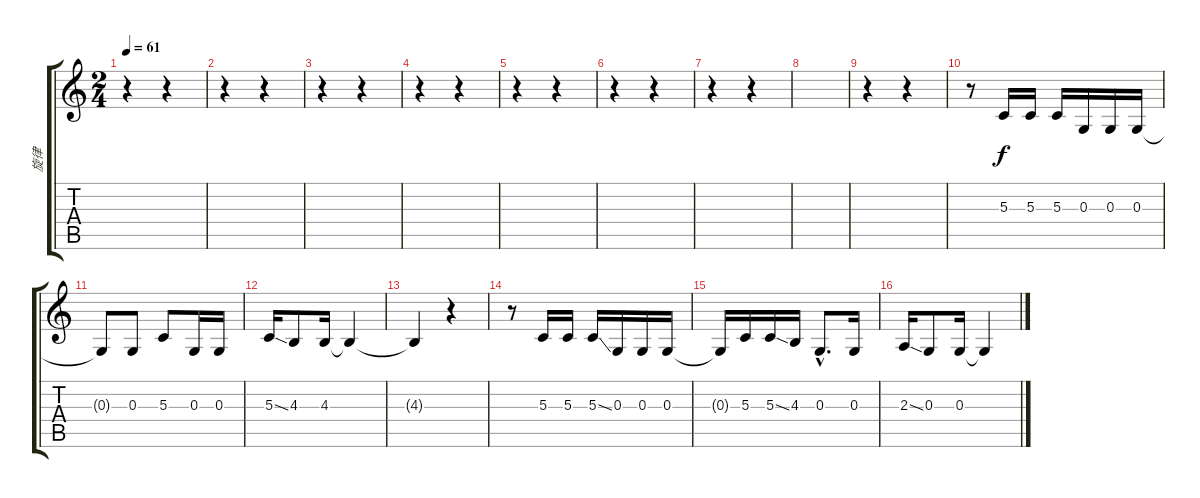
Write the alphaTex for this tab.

\track ("旋律" "旋律") {instrument synthbrass1}
\staff {score tabs}
\tuning (E4 B3 G3 D3 A2 E2) {hide}
\ts (2 4)
\tempo 61
\clef g2
\ks c
r.4{dy f} r.4 |
r.4 r.4 |
r.4 r.4 |
r.4 r.4 |
r.4 r.4 |
r.4 r.4 |
r.4 r.4 |
|
r.4 r.4 |
r.8 5.3.16 5.3.16 5.3.16 0.3.16 0.3.16 0.3.16 |
0.3{t}.8 0.3.8 5.3.8 0.3.16 0.3.16 |
5.3{ss}.16 4.3.8 4.3.16 4.3{t}.4 |
4.3{t}.4 r.4 |
r.8 5.3.16 5.3.16 5.3{ss}.16 0.3.16 0.3.16 0.3.16 |
0.3{t}.16 5.3.16 5.3{ss}.16 4.3.16 0.3{hac}.8{d} 0.3.16 |
2.3{ss}.16 0.3.8 0.3.16 0.3{t}.4
